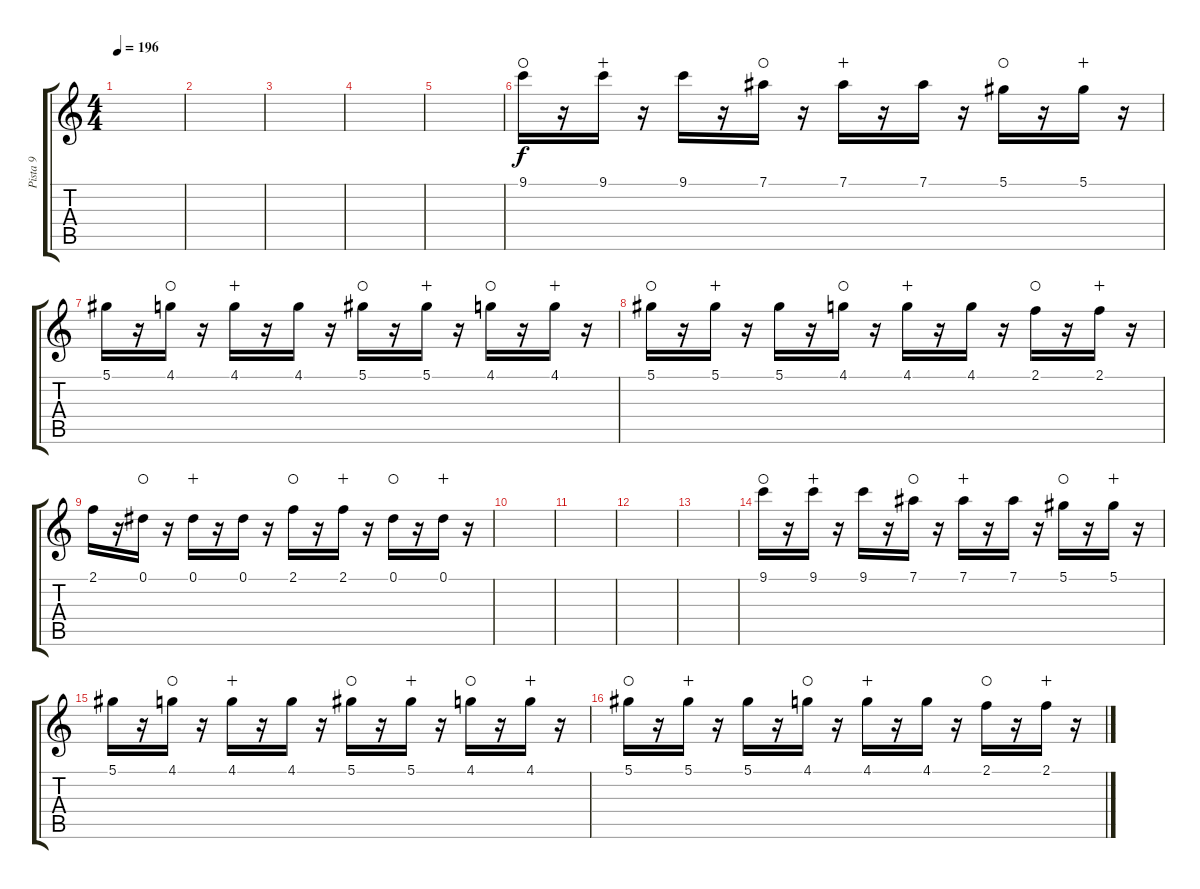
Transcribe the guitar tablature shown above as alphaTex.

\track ("Pista 9" "Pista 9") {instrument distortionguitar}
\staff {score tabs}
\tuning (Eb4 Bb3 Gb3 Db3 Ab2 Db2) {hide}
\ts (4 4)
\tempo 196
\clef g2
\ks c
|
|
|
|
|
9.1.16{waho} r.16 9.1.16{wahc} r.16 9.1.16 r.16 7.1.16{waho} r.16 7.1.16{wahc} r.16 7.1.16 r.16 5.1.16{waho} r.16 5.1.16{wahc} r.16 |
5.1.16 r.16 4.1.16{waho} r.16 4.1.16{wahc} r.16 4.1.16 r.16 5.1.16{waho} r.16 5.1.16{wahc} r.16 4.1.16{waho} r.16 4.1.16{wahc} r.16 |
5.1.16{waho} r.16 5.1.16{wahc} r.16 5.1.16 r.16 4.1.16{waho} r.16 4.1.16{wahc} r.16 4.1.16 r.16 2.1.16{waho} r.16 2.1.16{wahc} r.16 |
2.1.16 r.16 0.1.16{waho} r.16 0.1.16{wahc} r.16 0.1.16 r.16 2.1.16{waho} r.16 2.1.16{wahc} r.16 0.1.16{waho} r.16 0.1.16{wahc} r.16 |
|
|
|
|
9.1.16{waho} r.16 9.1.16{wahc} r.16 9.1.16 r.16 7.1.16{waho} r.16 7.1.16{wahc} r.16 7.1.16 r.16 5.1.16{waho} r.16 5.1.16{wahc} r.16 |
5.1.16 r.16 4.1.16{waho} r.16 4.1.16{wahc} r.16 4.1.16 r.16 5.1.16{waho} r.16 5.1.16{wahc} r.16 4.1.16{waho} r.16 4.1.16{wahc} r.16 |
5.1.16{waho} r.16 5.1.16{wahc} r.16 5.1.16 r.16 4.1.16{waho} r.16 4.1.16{wahc} r.16 4.1.16 r.16 2.1.16{waho} r.16 2.1.16{wahc} r.16
